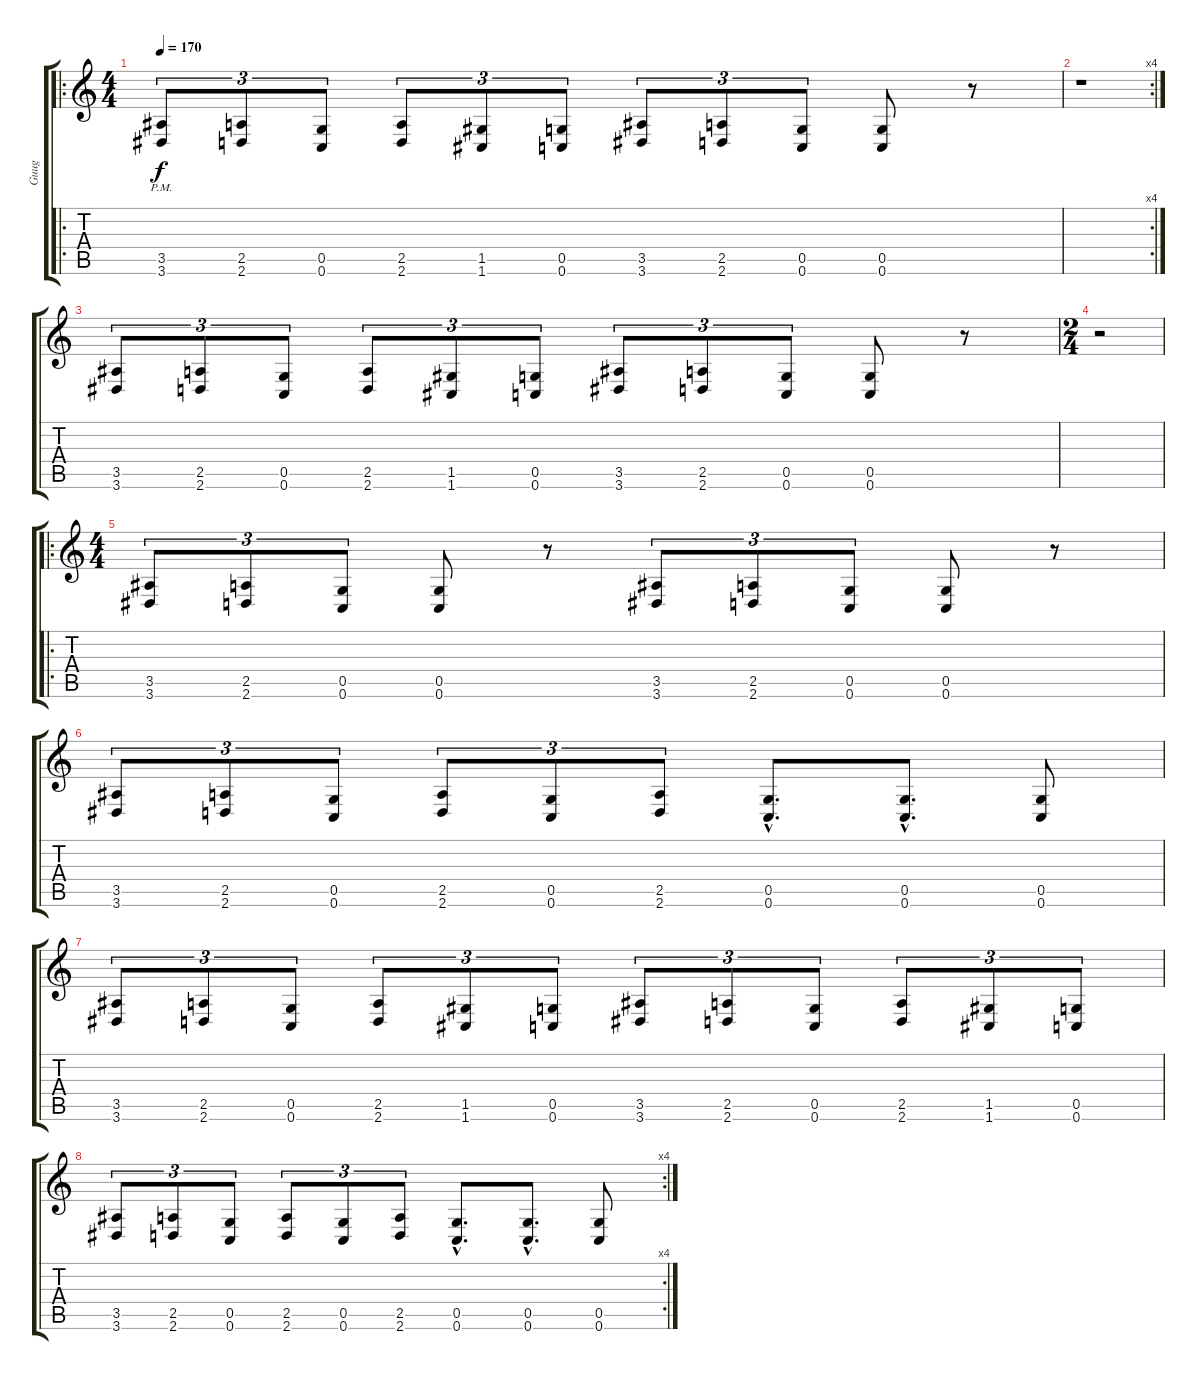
\track ("Guug" "Guug") {instrument overdrivenguitar}
\staff {score tabs}
\tuning (D4 A3 F3 C3 G2 C2) {hide}
\ro
\ts (4 4)
\tempo 170
\clef g2
\ks c
(3.5{pm} 3.6).8{tu (3 2) dy f instrument overdrivenguitar} (2.5 2.6).8{tu (3 2)} (0.5 0.6).8{tu (3 2)} (2.5 2.6).8{tu (3 2)} (1.5 1.6).8{tu (3 2)} (0.5 0.6).8{tu (3 2)} (3.5 3.6).8{tu (3 2)} (2.5 2.6).8{tu (3 2)} (0.5 0.6).8{tu (3 2)} (0.5 0.6).8 r.8 |
\rc 4
r.1 |
(3.5 3.6).8{tu (3 2)} (2.5 2.6).8{tu (3 2)} (0.5 0.6).8{tu (3 2)} (2.5 2.6).8{tu (3 2)} (1.5 1.6).8{tu (3 2)} (0.5 0.6).8{tu (3 2)} (3.5 3.6).8{tu (3 2)} (2.5 2.6).8{tu (3 2)} (0.5 0.6).8{tu (3 2)} (0.5 0.6).8 r.8 |
\ts (2 4)
r.2 |
\ro
\ts (4 4)
(3.5 3.6).8{tu (3 2)} (2.5 2.6).8{tu (3 2)} (0.5 0.6).8{tu (3 2)} (0.5 0.6).8 r.8 (3.5 3.6).8{tu (3 2)} (2.5 2.6).8{tu (3 2)} (0.5 0.6).8{tu (3 2)} (0.5 0.6).8 r.8 |
(3.5 3.6).8{tu (3 2)} (2.5 2.6).8{tu (3 2)} (0.5 0.6).8{tu (3 2)} (2.5 2.6).8{tu (3 2)} (0.5 0.6).8{tu (3 2)} (2.5 2.6).8{tu (3 2)} (0.5{hac} 0.6{hac}).8{d} (0.5{hac} 0.6{hac}).8{d} (0.5 0.6).8 |
(3.5 3.6).8{tu (3 2)} (2.5 2.6).8{tu (3 2)} (0.5 0.6).8{tu (3 2)} (2.5 2.6).8{tu (3 2)} (1.5 1.6).8{tu (3 2)} (0.5 0.6).8{tu (3 2)} (3.5 3.6).8{tu (3 2)} (2.5 2.6).8{tu (3 2)} (0.5 0.6).8{tu (3 2)} (2.5 2.6).8{tu (3 2)} (1.5 1.6).8{tu (3 2)} (0.5 0.6).8{tu (3 2)} |
\rc 4
(3.5 3.6).8{tu (3 2)} (2.5 2.6).8{tu (3 2)} (0.5 0.6).8{tu (3 2)} (2.5 2.6).8{tu (3 2)} (0.5 0.6).8{tu (3 2)} (2.5 2.6).8{tu (3 2)} (0.5{hac} 0.6{hac}).8{d} (0.5{hac} 0.6{hac}).8{d} (0.5 0.6).8
